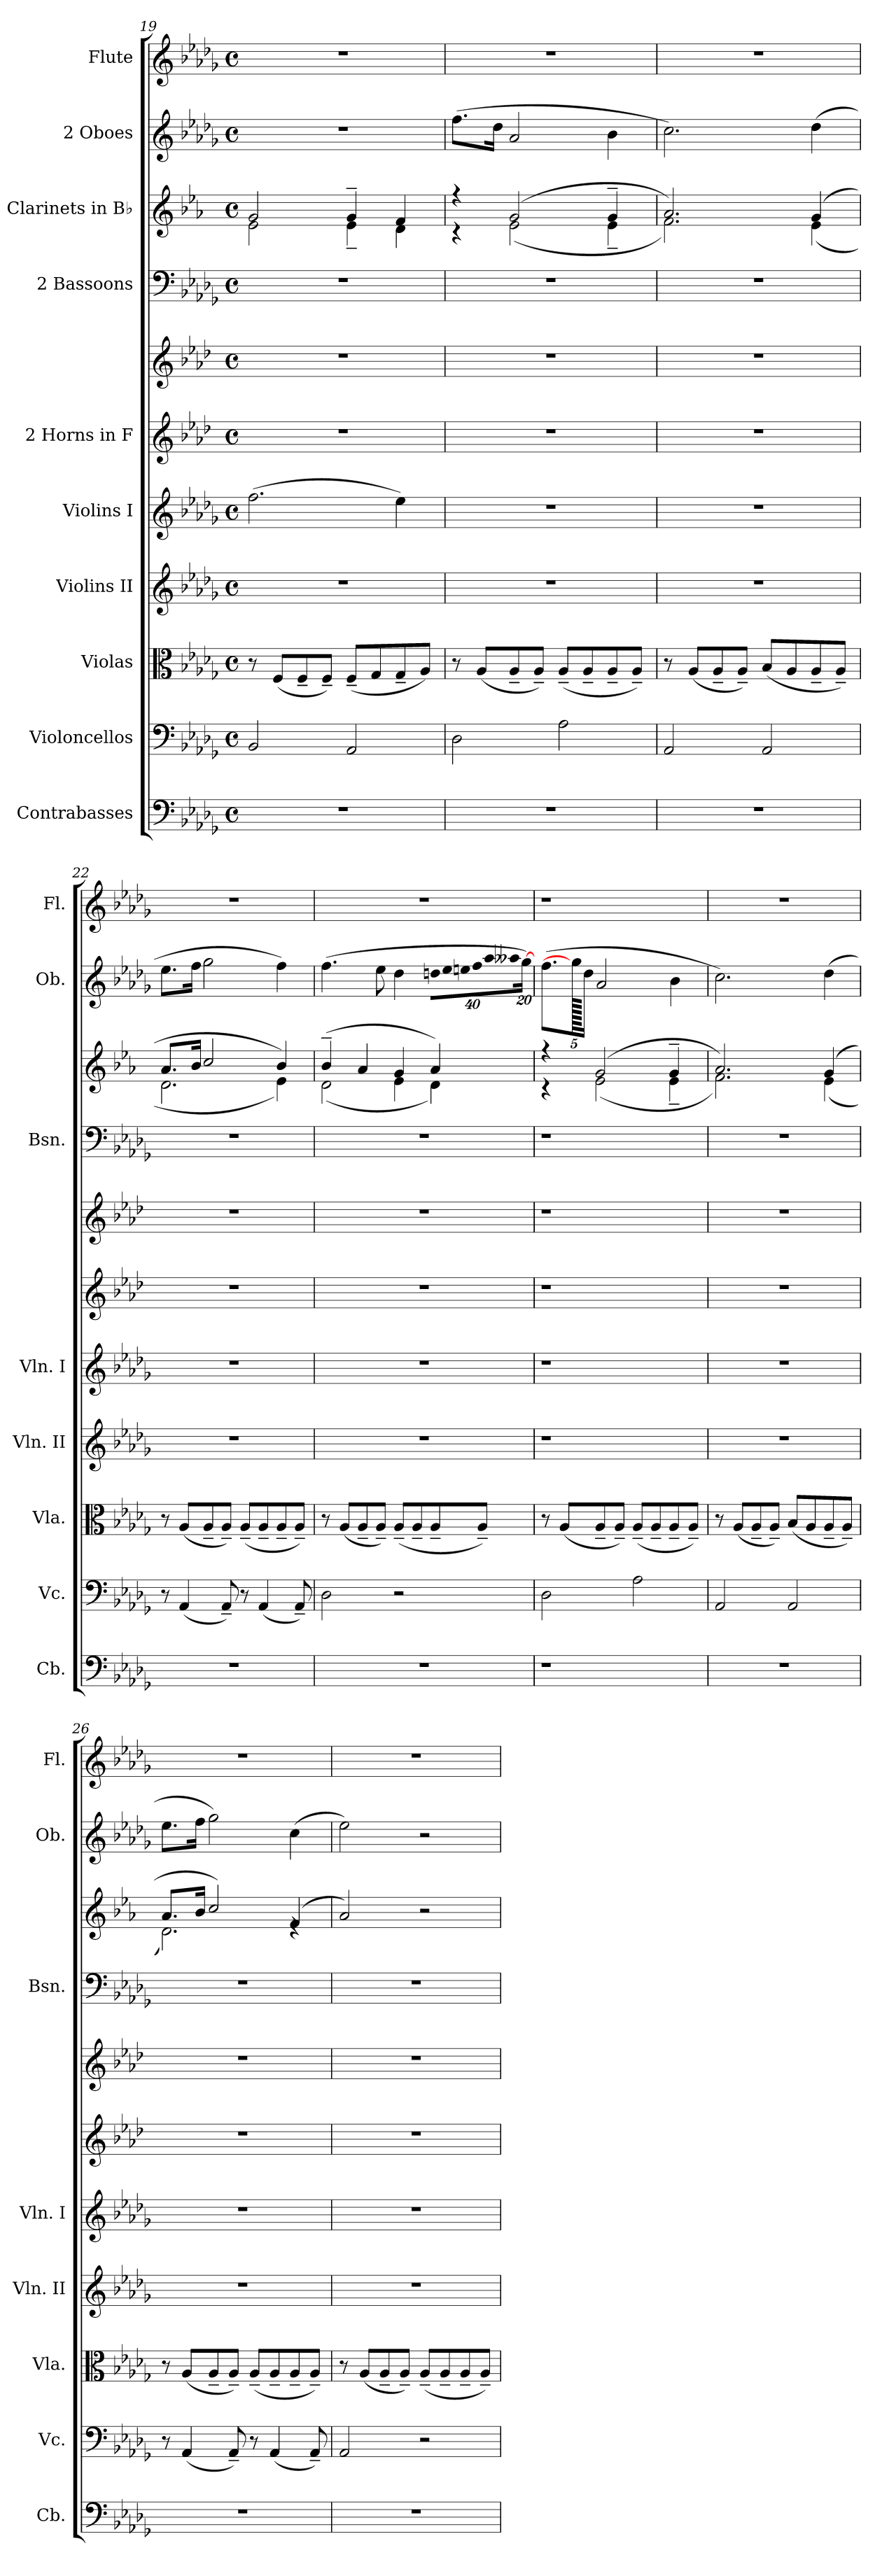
**kern	**kern	**kern	**kern	**kern	**kern	**kern	**kern	**kern	**kern	**kern
*part10	*part9	*part8	*part7	*part6	*part5	*part5	*part4	*part3	*part2	*part1
*staff11	*staff10	*staff9	*staff8	*staff7	*staff6	*staff5	*staff4	*staff3	*staff2	*staff1
*I"Contrabasses	*I"Violoncellos	*I"Violas	*I"Violins II	*I"Violins I	*I"2 Horns in F	*	*I"2 Bassoons	*I"2 Clarinets in B♭	*I"2 Oboes	*I"Flute
*I'Cb.	*I'Vc.	*I'Vla.	*I'Vln. II	*I'Vln. I	*	*	*I'Bsn.	*	*I'Ob.	*I'Fl.
*clefF4	*clefF4	*clefC3	*clefG2	*clefG2	*clefG2	*clefG2	*clefF4	*clefG2	*clefG2	*clefG2
*ITrd7c12	*	*	*	*	*ITrd4c7	*ITrd4c7	*	*ITrd1c2	*	*
*k[b-e-a-d-g-]	*k[b-e-a-d-g-]	*k[b-e-a-d-g-]	*k[b-e-a-d-g-]	*k[b-e-a-d-g-]	*k[b-e-a-d-g-]	*k[b-e-a-d-g-]	*k[b-e-a-d-g-]	*k[b-e-a-d-g-]	*k[b-e-a-d-g-]	*k[b-e-a-d-g-]
*M4/4	*M4/4	*M4/4	*M4/4	*M4/4	*M4/4	*M4/4	*M4/4	*M4/4	*M4/4	*M4/4
*met(c)	*met(c)	*met(c)	*met(c)	*met(c)	*met(c)	*met(c)	*met(c)	*met(c)	*met(c)	*met(c)
=19	=19	=19	=19	=19	=19	=19	=19	=19	=19	=19
*	*	*	*	*	*	*	*	*^	*	*
1r	2BB-/	8r	1r	(2.ff\	1r	1r	1r	2f/	2d-\	1r	1r
.	.	(8F/L	.	.	.	.	.	.	.	.	.
.	.	8F~/	.	.	.	.	.	.	.	.	.
.	.	8F~/J)	.	.	.	.	.	.	.	.	.
.	2AA-/	(8F~/L	.	.	.	.	.	4f~/	4d-~\	.	.
.	.	8G-/	.	.	.	.	.	.	.	.	.
.	.	8G-~/	.	4ee-\)	.	.	.	4e-/	4c\	.	.
.	.	8A-/J)	.	.	.	.	.	.	.	.	.
!!LO:PB:g=z
=20	=20	=20	=20	=20	=20	=20	=20	=20	=20	=20	=20
1r	2D-\	8r	1r	1r	1r	1r	1r	4r	4r	(8.ff\L	1r
.	.	(8A-/L	.	.	.	.	.	.	.	.	.
.	.	.	.	.	.	.	.	.	.	16dd-\Jk	.
.	.	8A-~/	.	.	.	.	.	(2f/	(2d-\	2a-/	.
.	.	8A-~/J)	.	.	.	.	.	.	.	.	.
.	2A-\	(8A-~/L	.	.	.	.	.	.	.	.	.
.	.	8A-~/	.	.	.	.	.	.	.	.	.
.	.	8A-~/	.	.	.	.	.	4f~/	4d-~\	4b-\	.
.	.	8A-~/J)	.	.	.	.	.	.	.	.	.
=21	=21	=21	=21	=21	=21	=21	=21	=21	=21	=21	=21
1r	2AA-/	8r	1r	1r	1r	1r	1r	2.g-/)	2.e-\)	2.cc\)	1r
.	.	(8A-/L	.	.	.	.	.	.	.	.	.
.	.	8A-~/	.	.	.	.	.	.	.	.	.
.	.	8A-~/J)	.	.	.	.	.	.	.	.	.
.	2AA-/	(8B-/L	.	.	.	.	.	.	.	.	.
.	.	8A-/	.	.	.	.	.	.	.	.	.
.	.	8A-~/	.	.	.	.	.	(4f/	(4d-\	(4dd-\	.
.	.	8A-~/J)	.	.	.	.	.	.	.	.	.
=22	=22	=22	=22	=22	=22	=22	=22	=22	=22	=22	=22
1r	8r	8r	1r	1r	1r	1r	1r	8.g-/L	2.c\	8.ee-\L	1r
.	(4AA-/	(8A-/L	.	.	.	.	.	.	.	.	.
.	.	.	.	.	.	.	.	16a-/Jk	.	16ff\Jk	.
.	.	8A-~/	.	.	.	.	.	2b-/	.	2gg-\	.
.	8AA-~/)	8A-~/J)	.	.	.	.	.	.	.	.	.
.	8r	(8A-~/L	.	.	.	.	.	.	.	.	.
.	(4AA-/	8A-~/	.	.	.	.	.	.	.	.	.
.	.	8A-~/	.	.	.	.	.	4a-/)	4d-\)	4ff\)	.
.	8AA-~/)	8A-~/J)	.	.	.	.	.	.	.	.	.
!!LO:PB:g=z
=23	=23	=23	=23	=23	=23	=23	=23	=23	=23	=23	=23
1r	2D-\	8r	1r	1r	1r	1r	1r	(4a-~/	(2c\	(4.ff\	1r
.	.	(8A-/L	.	.	.	.	.	.	.	.	.
.	.	8A-~/	.	.	.	.	.	4g-/	.	.	.
.	.	8A-~/J)	.	.	.	.	.	.	.	8ee-\	.
.	2r	(8A-~/L	.	.	.	.	.	4f/	4d-\	4dd-\	.
.	.	8A-~/	.	.	.	.	.	.	.	.	.
*	*	*	*	*	*	*	*	*	*	*Xbrackettup	*
!	!	!	!	!	!	!	!	!	!	!LO:N:vis=16	!
.	.	8A-~/	.	.	.	.	.	4g-/)	4c\)	640%23ddn\LL	.
!	!	!	!	!	!	!	!	!	!	!LO:N:vis=16	!
.	.	.	.	.	.	.	.	.	.	640%23ee-\	.
!	!	!	!	!	!	!	!	!	!	!LO:N:vis=16	!
.	.	.	.	.	.	.	.	.	.	640%23een\	.
!	!	!	!	!	!	!	!	!	!	!LO:N:vis=16	!
.	.	.	.	.	.	.	.	.	.	640%23ff\	.
.	.	8A-~/J)	.	.	.	.	.	.	.	.	.
!	!	!	!	!	!	!	!	!	!	!LO:N:vis=16	!
.	.	.	.	.	.	.	.	.	.	640%23aa-\	.
!	!	!	!	!	!	!	!	!	!	!LO:N:vis=16	!
.	.	.	.	.	.	.	.	.	.	640%23aa--X\	.
.	.	.	.	.	.	.	.	.	.	[320%11gg-\JJ)	.
=24	=24	=24	=24	=24	=24	=24	=24	=24	=24	=24	=24
1r	2D-\	8r	1r	1r	1r	1r	1r	4r	4r	(8.ff\L	1r
.	.	(8A-/L	.	.	.	.	.	.	.	.	.
.	.	.	.	.	.	.	.	.	.	640gg-\JJ]	.
.	.	.	.	.	.	.	.	.	.	16dd-\Jk	.
.	.	8A-~/	.	.	.	.	.	(2f/	(2d-\	.	.
.	.	.	.	.	.	.	.	.	.	2a-/	.
.	.	8A-~/J)	.	.	.	.	.	.	.	.	.
.	2A-\	(8A-~/L	.	.	.	.	.	.	.	.	.
.	.	8A-~/	.	.	.	.	.	.	.	.	.
.	.	8A-~/	.	.	.	.	.	4f~/	4d-~\	.	.
.	.	.	.	.	.	.	.	.	.	4b-\	.
.	.	8A-~/J)	.	.	.	.	.	.	.	.	.
640ryy	640ryy	640ryy	640ryy	640ryy	640ryy	640ryy	640ryy	640ryy	640ryy	.	640ryy
=25	=25	=25	=25	=25	=25	=25	=25	=25	=25	=25	=25
1r	2AA-/	8r	1r	1r	1r	1r	1r	2.g-/)	2.e-\)	2.cc\)	1r
.	.	(8A-/L	.	.	.	.	.	.	.	.	.
.	.	8A-~/	.	.	.	.	.	.	.	.	.
.	.	8A-~/J)	.	.	.	.	.	.	.	.	.
.	2AA-/	(8B-/L	.	.	.	.	.	.	.	.	.
.	.	8A-/	.	.	.	.	.	.	.	.	.
.	.	8A-~/	.	.	.	.	.	(4f/	(4d-\	(4dd-\	.
.	.	8A-~/J)	.	.	.	.	.	.	.	.	.
!!LO:PB:g=z
=26	=26	=26	=26	=26	=26	=26	=26	=26	=26	=26	=26
1r	8r	8r	1r	1r	1r	1r	1r	8.g-/L	2.c\)	8.ee-\L	1r
.	(4AA-/	(8A-/L	.	.	.	.	.	.	.	.	.
.	.	.	.	.	.	.	.	16a-/Jk	.	16ff\Jk	.
.	.	8A-~/	.	.	.	.	.	2b-/)	.	2gg-\)	.
.	8AA-~/)	8A-~/J)	.	.	.	.	.	.	.	.	.
.	8r	(8A-~/L	.	.	.	.	.	.	.	.	.
.	(4AA-/	8A-~/	.	.	.	.	.	.	.	.	.
.	.	8A-~/	.	.	.	.	.	(4e-/	4re	(4cc\	.
.	8AA-~/)	8A-~/J)	.	.	.	.	.	.	.	.	.
*	*	*	*	*	*	*	*	*v	*v	*	*
=27	=27	=27	=27	=27	=27	=27	=27	=27	=27	=27
1r	2AA-/	8r	1r	1r	1r	1r	1r	2g-/)	2ee-\)	1r
.	.	(8A-/L	.	.	.	.	.	.	.	.
.	.	8A-~/	.	.	.	.	.	.	.	.
.	.	8A-~/J)	.	.	.	.	.	.	.	.
.	2r	(8A-~/L	.	.	.	.	.	2r	2r	.
.	.	8A-~/	.	.	.	.	.	.	.	.
.	.	8A-~/	.	.	.	.	.	.	.	.
.	.	8A-~/J)	.	.	.	.	.	.	.	.
=	=	=	=	=	=	=	=	=	=	=
*-	*-	*-	*-	*-	*-	*-	*-	*-	*-	*-
